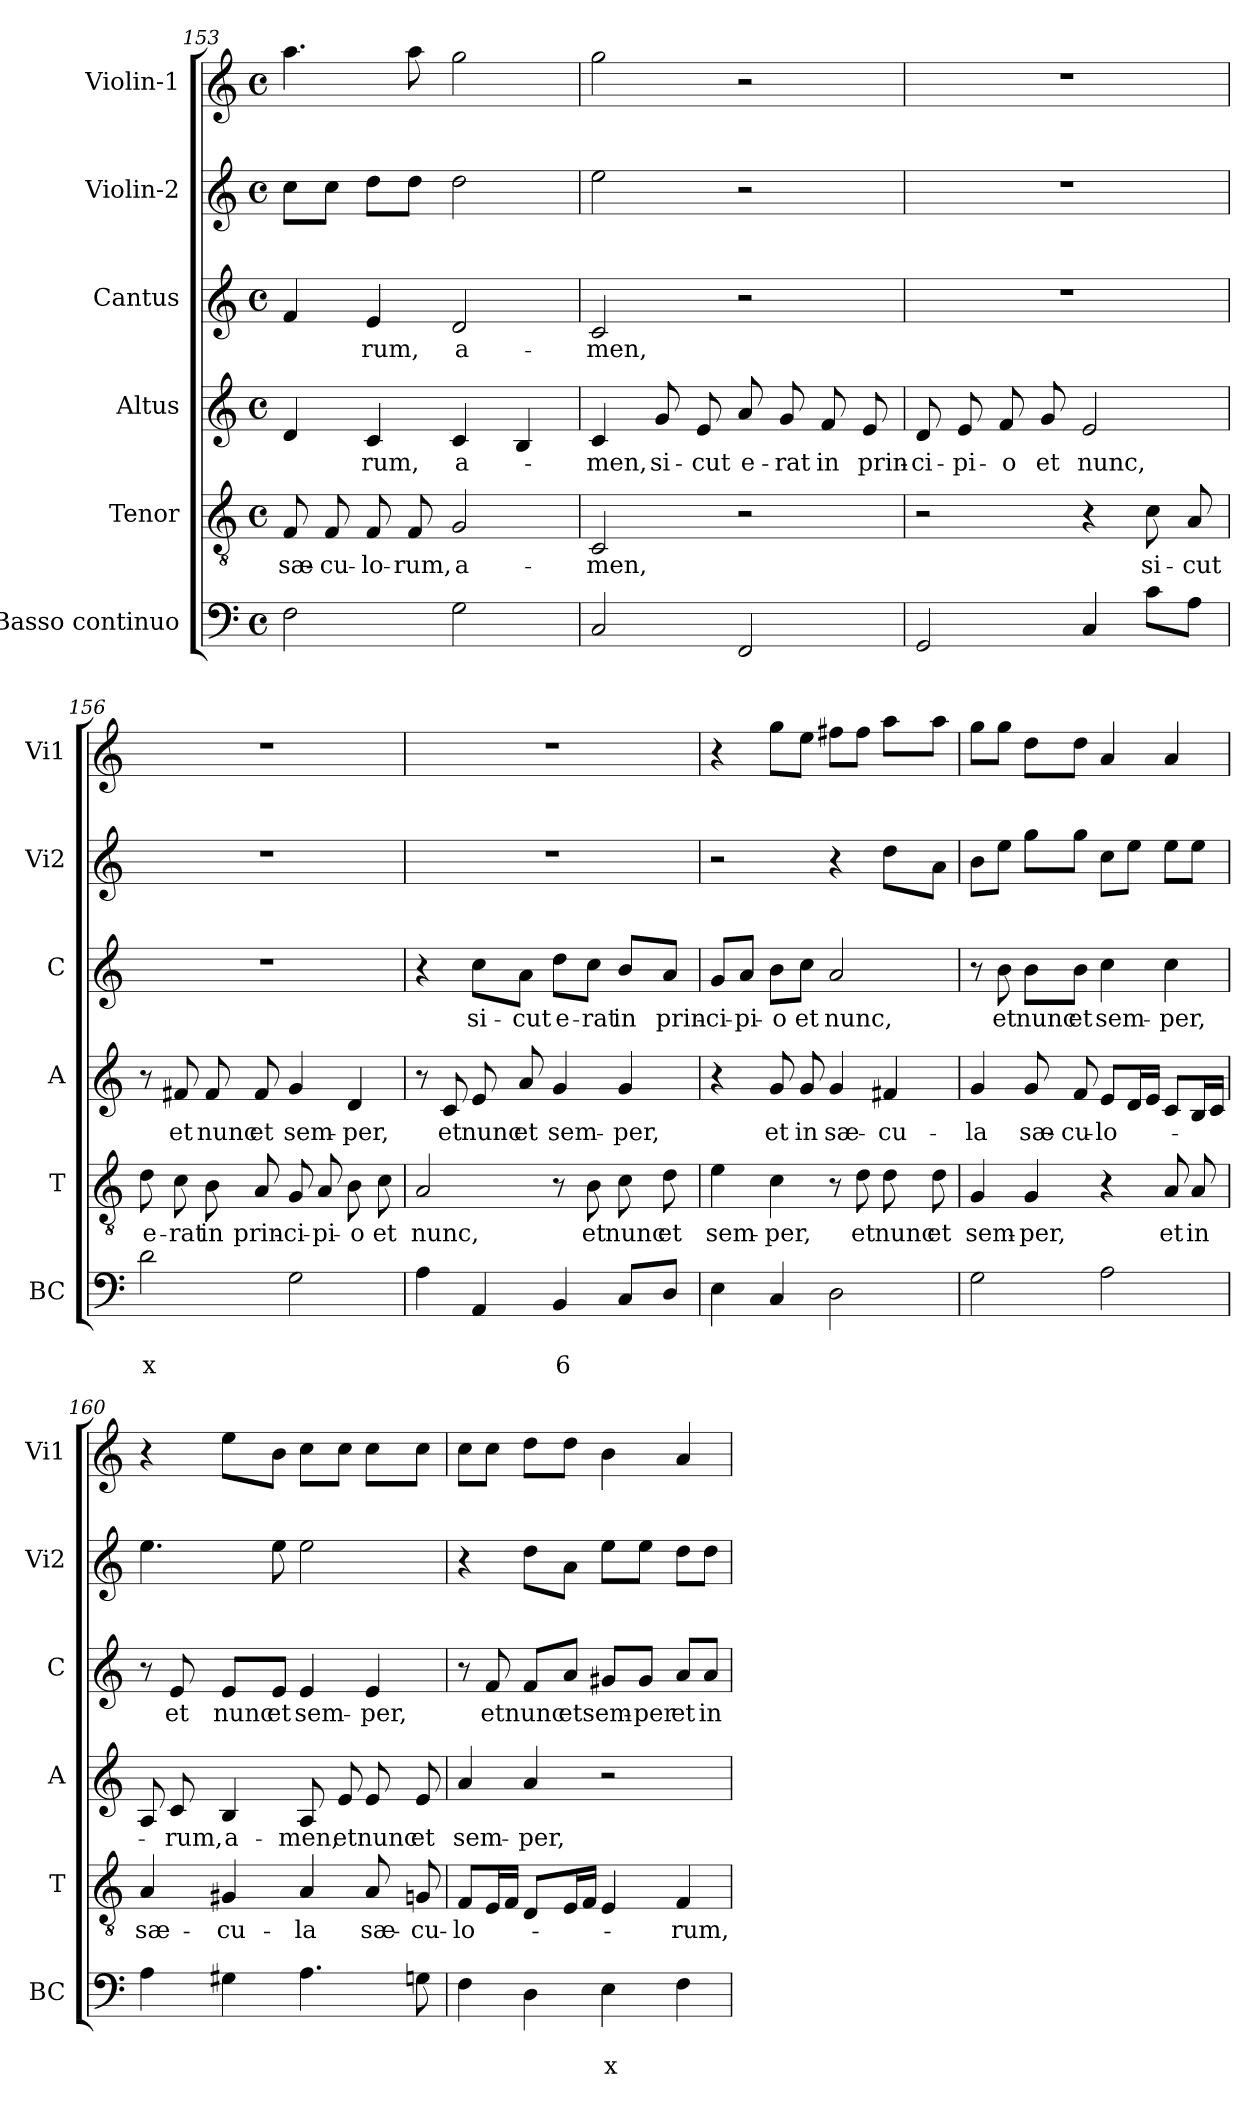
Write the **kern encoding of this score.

**kern	**text	**text	**kern	**text	**kern	**text	**kern	**text	**kern	**kern
*part6	*part6	*part6	*part5	*part5	*part4	*part4	*part3	*part3	*part2	*part1
*staff6	*staff6	*staff6	*staff5	*staff5	*staff4	*staff4	*staff3	*staff3	*staff2	*staff1
*I"Basso continuo	*	*	*I"Tenor	*	*I"Altus	*	*I"Cantus	*	*I"Violin-2	*I"Violin-1
*I'BC	*	*	*I'T	*	*I'A	*	*I'C	*	*I'Vi2	*I'Vi1
!!LO:PB:g=z
*clefF4	*	*	*clefGv2	*	*clefG2	*	*clefG2	*	*clefG2	*clefG2
*k[]	*	*	*k[]	*	*k[]	*	*k[]	*	*k[]	*k[]
*C:	*	*	*C:	*	*C:	*	*C:	*	*C:	*C:
*M4/4	*	*	*M4/4	*	*M4/4	*	*M4/4	*	*M4/4	*M4/4
*met(c)	*	*	*met(c)	*	*met(c)	*	*met(c)	*	*met(c)	*met(c)
=153	=153	=153	=153	=153	=153	=153	=153	=153	=153	=153
!	!	!	!	!LO:LY:b	!	!	!	!	!	!
2F\	.	.	8F/	sæ-	4d/	.	4f/	.	8cc\L	4.aa\
!	!	!	!	!LO:LY:b	!	!	!	!	!	!
.	.	.	8F/	-cu-	.	.	.	.	8cc\J	.
!	!	!	!	!LO:LY:b	!	!LO:LY:b	!	!LO:LY:b	!	!
.	.	.	8F/	-lo-	4c/	-rum,	4e/	-rum,	8dd\L	.
!	!	!	!	!LO:LY:b	!	!	!	!	!	!
.	.	.	8F/	-rum,	.	.	.	.	8dd\J	8aa\
!	!	!	!	!LO:LY:b	!	!LO:LY:b	!	!LO:LY:b	!	!
2G\	.	.	2G/	a-	4c/	a-	2d/	a-	2dd\	2gg\
.	.	.	.	.	4B/	.	.	.	.	.
=154	=154	=154	=154	=154	=154	=154	=154	=154	=154	=154
!	!	!	!	!LO:LY:b	!	!LO:LY:b	!	!LO:LY:b	!	!
2C/	.	.	2C/	-men,	4c/	-men,	2c/	-men,	2ee\	2gg\
!	!	!	!	!	!	!LO:LY:b	!	!	!	!
.	.	.	.	.	8g/	si-	.	.	.	.
!	!	!	!	!	!	!LO:LY:b	!	!	!	!
.	.	.	.	.	8e/	-cut	.	.	.	.
!	!	!	!	!	!	!LO:LY:b	!	!	!	!
2FF/	.	.	2r	.	8a/	e-	2r	.	2r	2r
!	!	!	!	!	!	!LO:LY:b	!	!	!	!
.	.	.	.	.	8g/	-rat	.	.	.	.
!	!	!	!	!	!	!LO:LY:b	!	!	!	!
.	.	.	.	.	8f/	in	.	.	.	.
!	!	!	!	!	!	!LO:LY:b	!	!	!	!
.	.	.	.	.	8e/	prin-	.	.	.	.
=155	=155	=155	=155	=155	=155	=155	=155	=155	=155	=155
!	!	!	!	!	!	!LO:LY:b	!	!	!	!
2GG/	.	.	2r	.	8d/	-ci-	1r	.	1r	1r
!	!	!	!	!	!	!LO:LY:b	!	!	!	!
.	.	.	.	.	8e/	-pi-	.	.	.	.
!	!	!	!	!	!	!LO:LY:b	!	!	!	!
.	.	.	.	.	8f/	-o	.	.	.	.
!	!	!	!	!	!	!LO:LY:b	!	!	!	!
.	.	.	.	.	8g/	et	.	.	.	.
!	!	!	!	!	!	!LO:LY:b	!	!	!	!
4C/	.	.	4r	.	2e/	nunc,	.	.	.	.
!	!	!	!	!LO:LY:b	!	!	!	!	!	!
8c\L	.	.	8c\	si-	.	.	.	.	.	.
!	!	!	!	!LO:LY:b	!	!	!	!	!	!
8A\J	.	.	8A/	-cut	.	.	.	.	.	.
=156	=156	=156	=156	=156	=156	=156	=156	=156	=156	=156
!	!	!LO:LY:b	!	!LO:LY:b	!	!	!	!	!	!
2d\	.	x	8d\	e-	8r	.	1r	.	1r	1r
!	!	!	!	!LO:LY:b	!	!LO:LY:b	!	!	!	!
.	.	.	8c\	-rat	8f#X/	et	.	.	.	.
!	!	!	!	!LO:LY:b	!	!LO:LY:b	!	!	!	!
.	.	.	8B\	in	8f#/	nunc	.	.	.	.
!	!	!	!	!LO:LY:b	!	!LO:LY:b	!	!	!	!
.	.	.	8A/	prin-	8f#/	et	.	.	.	.
!	!	!	!	!LO:LY:b	!	!LO:LY:b	!	!	!	!
2G\	.	.	8G/	-ci-	4g/	sem-	.	.	.	.
!	!	!	!	!LO:LY:b	!	!	!	!	!	!
.	.	.	8A/	-pi-	.	.	.	.	.	.
!	!	!	!	!LO:LY:b	!	!LO:LY:b	!	!	!	!
.	.	.	8B\	-o	4d/	-per,	.	.	.	.
!	!	!	!	!LO:LY:b	!	!	!	!	!	!
.	.	.	8c\	et	.	.	.	.	.	.
!!LO:LB:g=z
=157	=157	=157	=157	=157	=157	=157	=157	=157	=157	=157
!	!	!	!	!LO:LY:b	!	!	!	!	!	!
4A\	.	.	2A/	nunc,	8r	.	4r	.	1r	1r
!	!	!	!	!	!	!LO:LY:b	!	!	!	!
.	.	.	.	.	8c/	et	.	.	.	.
!	!	!	!	!	!	!LO:LY:b	!	!LO:LY:b	!	!
4AA/	.	.	.	.	8e/	nunc	8cc\L	si-	.	.
!	!	!	!	!	!	!LO:LY:b	!	!LO:LY:b	!	!
.	.	.	.	.	8a/	et	8a\J	-cut	.	.
!	!	!LO:LY:b	!	!	!	!LO:LY:b	!	!LO:LY:b	!	!
4BB/	.	6	8r	.	4g/	sem-	8dd\L	e-	.	.
!	!	!	!	!LO:LY:b	!	!	!	!LO:LY:b	!	!
.	.	.	8B\	et	.	.	8cc\J	-rat	.	.
!	!	!	!	!LO:LY:b	!	!LO:LY:b	!	!LO:LY:b	!	!
8C/L	.	.	8c\	nunc	4g/	-per,	8b/L	in	.	.
!	!	!	!	!LO:LY:b	!	!	!	!LO:LY:b	!	!
8D/J	.	.	8d\	et	.	.	8a/J	prin-	.	.
=158	=158	=158	=158	=158	=158	=158	=158	=158	=158	=158
!	!	!	!	!LO:LY:b	!	!	!	!LO:LY:b	!	!
4E\	.	.	4e\	sem-	4r	.	8g/L	-ci-	2r	4r
!	!	!	!	!	!	!	!	!LO:LY:b	!	!
.	.	.	.	.	.	.	8a/J	-pi-	.	.
!	!	!	!	!LO:LY:b	!	!LO:LY:b	!	!LO:LY:b	!	!
4C/	.	.	4c\	-per,	8g/	et	8b\L	-o	.	8gg\L
!	!	!	!	!	!	!LO:LY:b	!	!LO:LY:b	!	!
.	.	.	.	.	8g/	in	8cc\J	et	.	8ee\J
!	!	!	!	!	!	!LO:LY:b	!	!LO:LY:b	!	!
2D\	.	.	8r	.	4g/	sæ-	2a/	nunc,	4r	8ff#X\L
!	!	!	!	!LO:LY:b	!	!	!	!	!	!
.	.	.	8d\	et	.	.	.	.	.	8ff#\J
!	!	!	!	!LO:LY:b	!	!LO:LY:b	!	!	!	!
.	.	.	8d\	nunc	4f#X/	-cu-	.	.	8dd\L	8aa\L
!	!	!	!	!LO:LY:b	!	!	!	!	!	!
.	.	.	8d\	et	.	.	.	.	8a\J	8aa\J
=159	=159	=159	=159	=159	=159	=159	=159	=159	=159	=159
!	!	!	!	!LO:LY:b	!	!LO:LY:b	!	!	!	!
2G\	.	.	4G/	sem-	4g/	-la	8r	.	8b\L	8gg\L
!	!	!	!	!	!	!	!	!LO:LY:b	!	!
.	.	.	.	.	.	.	8b\	et	8ee\J	8gg\J
!	!	!	!	!LO:LY:b	!	!LO:LY:b	!	!LO:LY:b	!	!
.	.	.	4G/	-per,	8g/	sæ-	8b\L	nunc	8gg\L	8dd\L
!	!	!	!	!	!	!LO:LY:b	!	!LO:LY:b	!	!
.	.	.	.	.	8f/	-cu-	8b\J	et	8gg\J	8dd\J
!	!	!	!	!	!	!LO:LY:b	!	!LO:LY:b	!	!
2A\	.	.	4r	.	8e/L	-lo-	4cc\	sem-	8cc\L	4a/
.	.	.	.	.	16d/L	.	.	.	8ee\J	.
.	.	.	.	.	16e/JJ	.	.	.	.	.
!	!	!	!	!LO:LY:b	!	!	!	!LO:LY:b	!	!
.	.	.	8A/	et	8c/L	.	4cc\	-per,	8ee\L	4a/
!	!	!	!	!LO:LY:b	!	!	!	!	!	!
.	.	.	8A/	in	16B/L	.	.	.	8ee\J	.
.	.	.	.	.	16c/JJ	.	.	.	.	.
=160	=160	=160	=160	=160	=160	=160	=160	=160	=160	=160
!	!	!	!	!LO:LY:b	!	!	!	!	!	!
4A\	.	.	4A/	sæ-	8A/	.	8r	.	4.ee\	4r
!	!	!	!	!	!	!LO:LY:b	!	!LO:LY:b	!	!
.	.	.	.	.	8c/	-rum,	8e/	et	.	.
!	!	!	!	!LO:LY:b	!	!LO:LY:b	!	!LO:LY:b	!	!
4G#X\	.	.	4G#X/	-cu-	4B/	a-	8e/L	nunc	.	8ee\L
!	!	!	!	!	!	!	!	!LO:LY:b	!	!
.	.	.	.	.	.	.	8e/J	et	8ee\	8b\J
!	!	!	!	!LO:LY:b	!	!LO:LY:b	!	!LO:LY:b	!	!
4.A\	.	.	4A/	-la	8A/	-men,	4e/	sem-	2ee\	8cc\L
!	!	!	!	!	!	!LO:LY:b	!	!	!	!
.	.	.	.	.	8e/	et	.	.	.	8cc\J
!	!	!	!	!LO:LY:b	!	!LO:LY:b	!	!LO:LY:b	!	!
.	.	.	8A/	sæ-	8e/	nunc	4e/	-per,	.	8cc\L
!	!	!	!	!LO:LY:b	!	!LO:LY:b	!	!	!	!
8Gn\	.	.	8Gn/	-cu-	8e/	et	.	.	.	8cc\J
!!LO:PB:g=z
=161	=161	=161	=161	=161	=161	=161	=161	=161	=161	=161
!	!	!	!	!LO:LY:b	!	!LO:LY:b	!	!	!	!
4F\	.	.	8F/L	-lo-	4a/	sem-	8r	.	4r	8cc\L
!	!	!	!	!	!	!	!	!LO:LY:b	!	!
.	.	.	16E/L	.	.	.	8f/	et	.	8cc\J
.	.	.	16F/JJ	.	.	.	.	.	.	.
!	!	!	!	!	!	!LO:LY:b	!	!LO:LY:b	!	!
4D\	.	.	8D/L	.	4a/	-per,	8f/L	nunc	8dd\L	8dd\L
!	!	!	!	!	!	!	!	!LO:LY:b	!	!
.	.	.	16E/L	.	.	.	8a/J	et	8a\J	8dd\J
.	.	.	16F/JJ	.	.	.	.	.	.	.
!	!	!LO:LY:b	!	!	!	!	!	!LO:LY:b	!	!
4E\	.	x	4E/	.	2r	.	8g#X/L	sem-	8ee\L	4b\
!	!	!	!	!	!	!	!	!LO:LY:b	!	!
.	.	.	.	.	.	.	8g#/J	-per	8ee\J	.
!	!	!	!	!LO:LY:b	!	!	!	!LO:LY:b	!	!
4F\	.	.	4F/	-rum,	.	.	8a/L	et	8dd\L	4a/
!	!	!	!	!	!	!	!	!LO:LY:b	!	!
.	.	.	.	.	.	.	8a/J	in	8dd\J	.
=	=	=	=	=	=	=	=	=	=	=
*-	*-	*-	*-	*-	*-	*-	*-	*-	*-	*-
